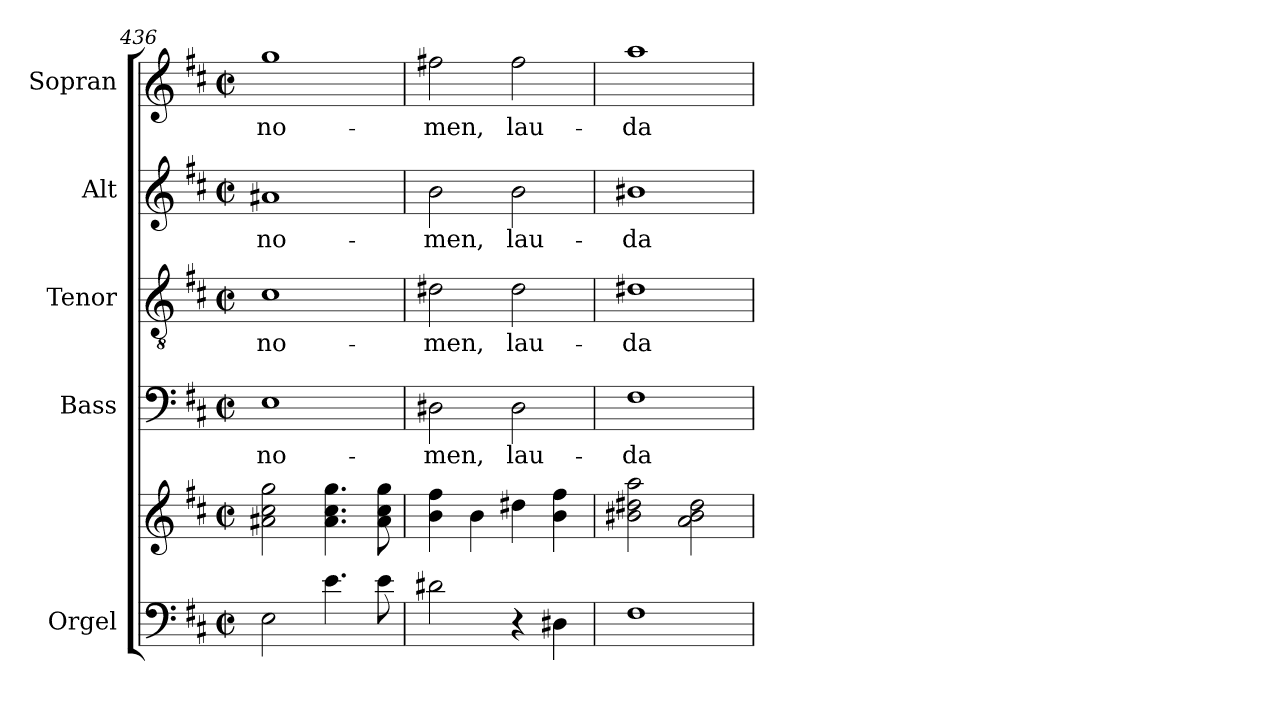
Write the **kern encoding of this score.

**kern	**kern	**kern	**text	**kern	**text	**kern	**text	**kern	**text
*part5	*part5	*part4	*part4	*part3	*part3	*part2	*part2	*part1	*part1
*staff6	*staff5	*staff4	*staff4	*staff3	*staff3	*staff2	*staff2	*staff1	*staff1
*I"Orgel	*	*I"Bass	*	*I"Tenor	*	*I"Alt	*	*I"Sopran	*
*I'Org.	*	*I'B.	*	*I'T.	*	*I'A.	*	*I'S.	*
*clefF4	*clefG2	*clefF4	*	*clefGv2	*	*clefG2	*	*clefG2	*
*k[f#c#]	*k[f#c#]	*k[f#c#]	*	*k[f#c#]	*	*k[f#c#]	*	*k[f#c#]	*
*D:	*D:	*D:	*	*D:	*	*D:	*	*D:	*
*M2/2	*M2/2	*M2/2	*	*M2/2	*	*M2/2	*	*M2/2	*
*met(c|)	*met(c|)	*met(c|)	*	*met(c|)	*	*met(c|)	*	*met(c|)	*
=436	=436	=436	=436	=436	=436	=436	=436	=436	=436
!	!	!	!LO:LY:b	!	!LO:LY:b	!	!LO:LY:b	!	!LO:LY:b
2E\	2a#X\ 2cc#\ 2gg\	1E	no-	1c#	no-	1a#X	no-	1gg	no-
4.e\	4.a#\ 4.cc#\ 4.gg\	.	.	.	.	.	.	.	.
8e\	8a#\ 8cc#\ 8gg\	.	.	.	.	.	.	.	.
!!LO:LB:g=z
=437	=437	=437	=437	=437	=437	=437	=437	=437	=437
!	!	!	!LO:LY:b	!	!LO:LY:b	!	!LO:LY:b	!	!LO:LY:b
2d#X\	4b\ 4ff#\	2D#X\	-men,	2d#X\	-men,	2b\	-men,	2ff#X\	-men,
.	4b\	.	.	.	.	.	.	.	.
!	!	!	!LO:LY:b	!	!LO:LY:b	!	!LO:LY:b	!	!LO:LY:b
4r	4dd#X\	2D#\	lau-	2d#\	lau-	2b\	lau-	2ff#\	lau-
4D#X\	4b\ 4ff#\	.	.	.	.	.	.	.	.
=438	=438	=438	=438	=438	=438	=438	=438	=438	=438
!	!	!	!LO:LY:b	!	!LO:LY:b	!	!LO:LY:b	!	!LO:LY:b
1F#	2b#X\ 2dd#X\ 2aa\	1F#	-da-	1d#X	-da-	1b#X	-da-	1aa	-da-
.	2a\ 2b#\ 2dd#\	.	.	.	.	.	.	.	.
=	=	=	=	=	=	=	=	=	=
*-	*-	*-	*-	*-	*-	*-	*-	*-	*-
